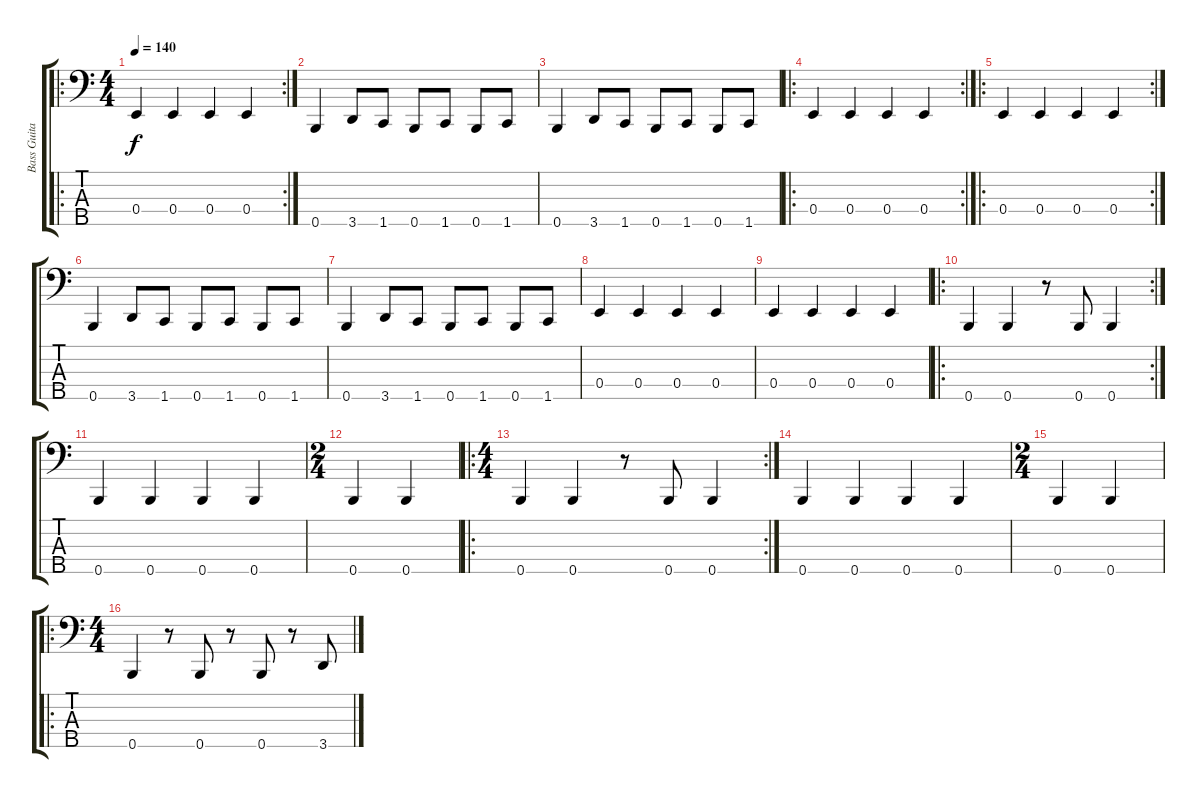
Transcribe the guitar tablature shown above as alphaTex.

\track ("Bass Guitar" "Bass Guita") {instrument electricbassfinger}
\staff {score tabs}
\tuning (G2 D2 A1 E1 B0) {hide}
\ro
\rc 2
\ts (4 4)
\tempo 140
\clef f4
\ks c
0.4.4{dy f} 0.4.4 0.4.4 0.4.4 |
0.5.4 3.5.8 1.5.8 0.5.8 1.5.8 0.5.8 1.5.8 |
0.5.4 3.5.8 1.5.8 0.5.8 1.5.8 0.5.8 1.5.8 |
\ro
\rc 2
0.4.4 0.4.4 0.4.4 0.4.4 |
\ro
\rc 2
0.4.4 0.4.4 0.4.4 0.4.4 |
0.5.4 3.5.8 1.5.8 0.5.8 1.5.8 0.5.8 1.5.8 |
0.5.4 3.5.8 1.5.8 0.5.8 1.5.8 0.5.8 1.5.8 |
0.4.4 0.4.4 0.4.4 0.4.4 |
0.4.4 0.4.4 0.4.4 0.4.4 |
\ro
\rc 2
0.5.4 0.5.4 r.8 0.5.8 0.5.4 |
0.5.4 0.5.4 0.5.4 0.5.4 |
\ts (2 4)
0.5.4 0.5.4 |
\ro
\rc 2
\ts (4 4)
0.5.4 0.5.4 r.8 0.5.8 0.5.4 |
0.5.4 0.5.4 0.5.4 0.5.4 |
\ts (2 4)
0.5.4 0.5.4 |
\ro
\ts (4 4)
0.5.4 r.8 0.5.8 r.8 0.5.8 r.8 3.5.8
